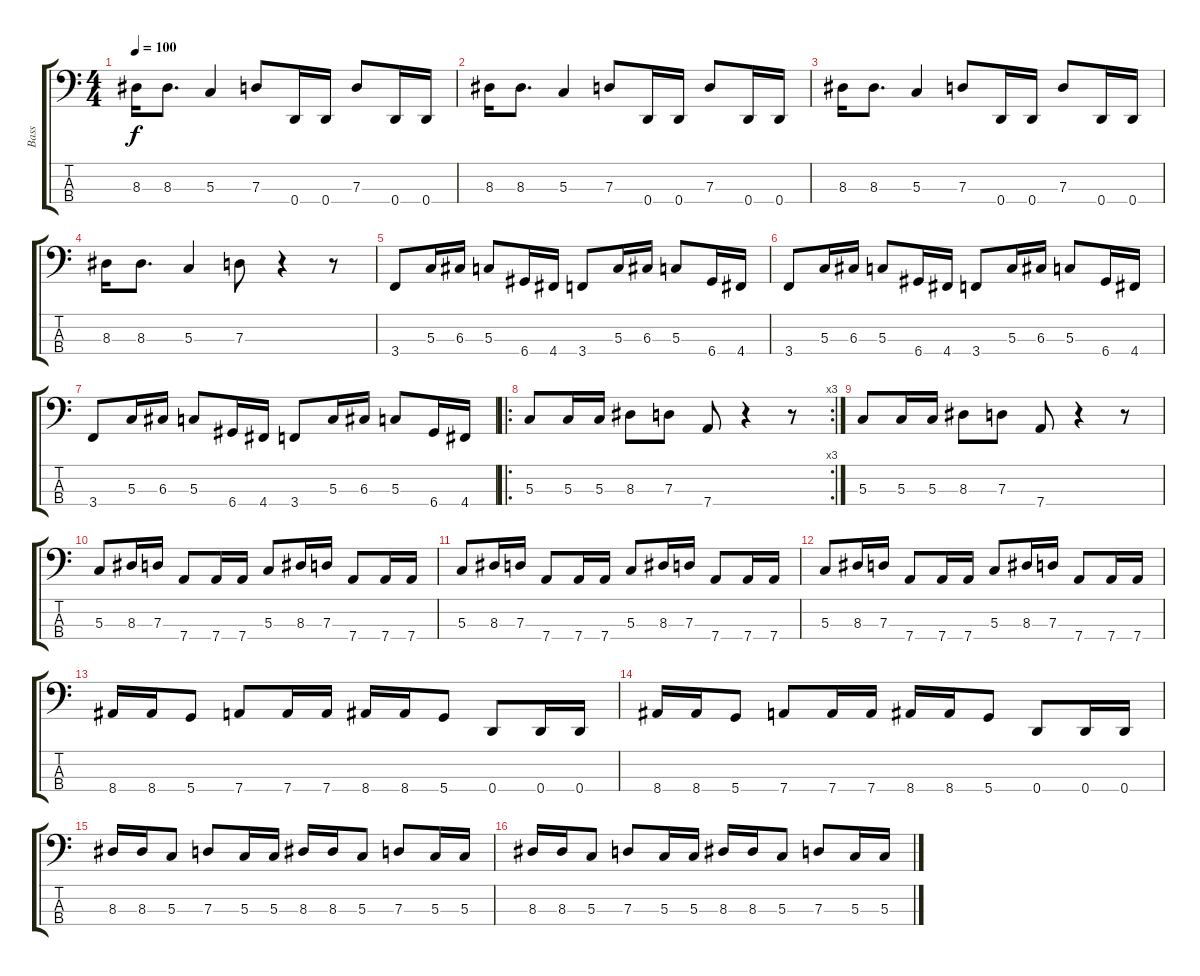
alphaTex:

\track ("Bass" "Bass") {instrument electricbassfinger}
\staff {score tabs}
\tuning (F2 C2 G1 D1) {hide}
\ts (4 4)
\tempo 100
\clef f4
\ks c
8.3.16{dy f} 8.3.8{d} 5.3.4 7.3.8 0.4.16 0.4.16 7.3.8 0.4.16 0.4.16 |
8.3.16 8.3.8{d} 5.3.4 7.3.8 0.4.16 0.4.16 7.3.8 0.4.16 0.4.16 |
8.3.16 8.3.8{d} 5.3.4 7.3.8 0.4.16 0.4.16 7.3.8 0.4.16 0.4.16 |
8.3.16 8.3.8{d} 5.3.4 7.3.8 r.4 r.8 |
3.4.8 5.3.16 6.3.16 5.3.8 6.4.16 4.4.16 3.4.8 5.3.16 6.3.16 5.3.8 6.4.16 4.4.16 |
3.4.8 5.3.16 6.3.16 5.3.8 6.4.16 4.4.16 3.4.8 5.3.16 6.3.16 5.3.8 6.4.16 4.4.16 |
3.4.8 5.3.16 6.3.16 5.3.8 6.4.16 4.4.16 3.4.8 5.3.16 6.3.16 5.3.8 6.4.16 4.4.16 |
\ro
\rc 3
5.3.8 5.3.16 5.3.16 8.3.8 7.3.8 7.4.8 r.4 r.8 |
5.3.8 5.3.16 5.3.16 8.3.8 7.3.8 7.4.8 r.4 r.8 |
5.3.8 8.3.16 7.3.16 7.4.8 7.4.16 7.4.16 5.3.8 8.3.16 7.3.16 7.4.8 7.4.16 7.4.16 |
5.3.8 8.3.16 7.3.16 7.4.8 7.4.16 7.4.16 5.3.8 8.3.16 7.3.16 7.4.8 7.4.16 7.4.16 |
5.3.8 8.3.16 7.3.16 7.4.8 7.4.16 7.4.16 5.3.8 8.3.16 7.3.16 7.4.8 7.4.16 7.4.16 |
8.4.16 8.4.16 5.4.8 7.4.8 7.4.16 7.4.16 8.4.16 8.4.16 5.4.8 0.4.8 0.4.16 0.4.16 |
8.4.16 8.4.16 5.4.8 7.4.8 7.4.16 7.4.16 8.4.16 8.4.16 5.4.8 0.4.8 0.4.16 0.4.16 |
8.3.16 8.3.16 5.3.8 7.3.8 5.3.16 5.3.16 8.3.16 8.3.16 5.3.8 7.3.8 5.3.16 5.3.16 |
8.3.16 8.3.16 5.3.8 7.3.8 5.3.16 5.3.16 8.3.16 8.3.16 5.3.8 7.3.8 5.3.16 5.3.16
